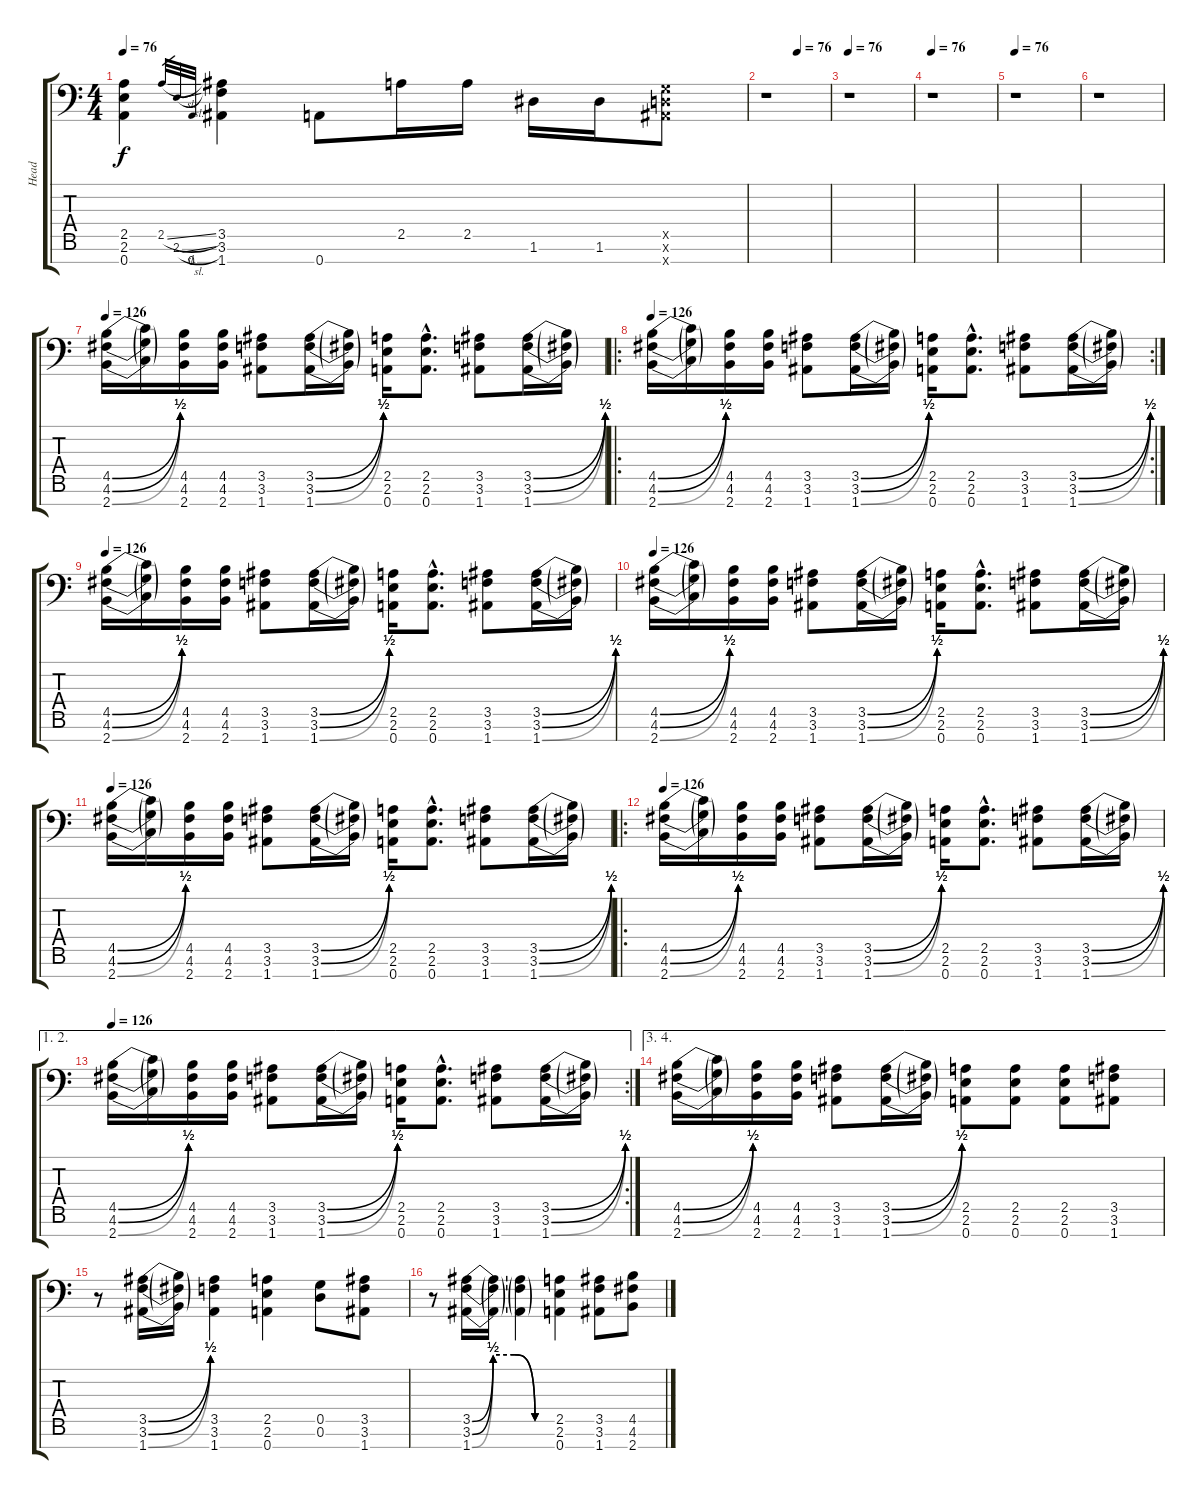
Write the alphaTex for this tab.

\track ("Head" "Head") {instrument overdrivenguitar}
\staff {score tabs}
\tuning (D4 A3 F3 C3 G2 D2 A1) {hide}
\ts (4 4)
\tempo 76
\clef f4
\ks c
(2.5 2.6 0.7).4{dy f} 2.5{sl}.32{gr} 2.6{sl}.32{gr} 0.7.32{gr} (3.5 3.6 1.7).4 0.7.8 2.5.16 2.5.16 1.6.16 1.6.16 (0.5{x} 0.6{x} 1.7{x}).8 |
\tempo (76 0.5)
r.1 |
\tempo 76
r.1 |
\tempo 76
r.1 |
\tempo 76
r.1 |
r.1 |
\tempo 126
(4.5{be (bend 0 0 60 2)} 4.6{be (bend 0 0 60 2)} 2.7{be (bend 0 0 60 2)}).16 (4.5{t} 4.6{t} 2.7{t}).16 (4.5 4.6 2.7).16 (4.5 4.6 2.7).16 (3.5 3.6 1.7).8 (3.5{be (bend 0 0 60 2)} 3.6{be (bend 0 0 60 2)} 1.7{be (bend 0 0 60 2)}).16 (3.5{t} 3.6{t} 1.7{t}).16 (2.5 2.6 0.7).16 (2.5{hac} 2.6{hac} 0.7{hac}).8{d} (3.5 3.6 1.7).8 (3.5{be (bend 0 0 60 2)} 3.6{be (bend 0 0 60 2)} 1.7{be (bend 0 0 60 2)}).16 (3.5{t} 3.6{t} 1.7{t}).16 |
\ro
\rc 2
\tempo 126
(4.5{be (bend 0 0 60 2)} 4.6{be (bend 0 0 60 2)} 2.7{be (bend 0 0 60 2)}).16 (4.5{t} 4.6{t} 2.7{t}).16 (4.5 4.6 2.7).16 (4.5 4.6 2.7).16 (3.5 3.6 1.7).8 (3.5{be (bend 0 0 60 2)} 3.6{be (bend 0 0 60 2)} 1.7{be (bend 0 0 60 2)}).16 (3.5{t} 3.6{t} 1.7{t}).16 (2.5 2.6 0.7).16 (2.5{hac} 2.6{hac} 0.7{hac}).8{d} (3.5 3.6 1.7).8 (3.5{be (bend 0 0 60 2)} 3.6{be (bend 0 0 60 2)} 1.7{be (bend 0 0 60 2)}).16 (3.5{t} 3.6{t} 1.7{t}).16 |
\tempo 126
(4.5{be (bend 0 0 60 2)} 4.6{be (bend 0 0 60 2)} 2.7{be (bend 0 0 60 2)}).16 (4.5{t} 4.6{t} 2.7{t}).16 (4.5 4.6 2.7).16 (4.5 4.6 2.7).16 (3.5 3.6 1.7).8 (3.5{be (bend 0 0 60 2)} 3.6{be (bend 0 0 60 2)} 1.7{be (bend 0 0 60 2)}).16 (3.5{t} 3.6{t} 1.7{t}).16 (2.5 2.6 0.7).16 (2.5{hac} 2.6{hac} 0.7{hac}).8{d} (3.5 3.6 1.7).8 (3.5{be (bend 0 0 60 2)} 3.6{be (bend 0 0 60 2)} 1.7{be (bend 0 0 60 2)}).16 (3.5{t} 3.6{t} 1.7{t}).16 |
\tempo 126
(4.5{be (bend 0 0 60 2)} 4.6{be (bend 0 0 60 2)} 2.7{be (bend 0 0 60 2)}).16 (4.5{t} 4.6{t} 2.7{t}).16 (4.5 4.6 2.7).16 (4.5 4.6 2.7).16 (3.5 3.6 1.7).8 (3.5{be (bend 0 0 60 2)} 3.6{be (bend 0 0 60 2)} 1.7{be (bend 0 0 60 2)}).16 (3.5{t} 3.6{t} 1.7{t}).16 (2.5 2.6 0.7).16 (2.5{hac} 2.6{hac} 0.7{hac}).8{d} (3.5 3.6 1.7).8 (3.5{be (bend 0 0 60 2)} 3.6{be (bend 0 0 60 2)} 1.7{be (bend 0 0 60 2)}).16 (3.5{t} 3.6{t} 1.7{t}).16 |
\tempo 126
(4.5{be (bend 0 0 60 2)} 4.6{be (bend 0 0 60 2)} 2.7{be (bend 0 0 60 2)}).16 (4.5{t} 4.6{t} 2.7{t}).16 (4.5 4.6 2.7).16 (4.5 4.6 2.7).16 (3.5 3.6 1.7).8 (3.5{be (bend 0 0 60 2)} 3.6{be (bend 0 0 60 2)} 1.7{be (bend 0 0 60 2)}).16 (3.5{t} 3.6{t} 1.7{t}).16 (2.5 2.6 0.7).16 (2.5{hac} 2.6{hac} 0.7{hac}).8{d} (3.5 3.6 1.7).8 (3.5{be (bend 0 0 60 2)} 3.6{be (bend 0 0 60 2)} 1.7{be (bend 0 0 60 2)}).16 (3.5{t} 3.6{t} 1.7{t}).16 |
\ro
\tempo 126
(4.5{be (bend 0 0 60 2)} 4.6{be (bend 0 0 60 2)} 2.7{be (bend 0 0 60 2)}).16 (4.5{t} 4.6{t} 2.7{t}).16 (4.5 4.6 2.7).16 (4.5 4.6 2.7).16 (3.5 3.6 1.7).8 (3.5{be (bend 0 0 60 2)} 3.6{be (bend 0 0 60 2)} 1.7{be (bend 0 0 60 2)}).16 (3.5{t} 3.6{t} 1.7{t}).16 (2.5 2.6 0.7).16 (2.5{hac} 2.6{hac} 0.7{hac}).8{d} (3.5 3.6 1.7).8 (3.5{be (bend 0 0 60 2)} 3.6{be (bend 0 0 60 2)} 1.7{be (bend 0 0 60 2)}).16 (3.5{t} 3.6{t} 1.7{t}).16 |
\ae (1 2)
\rc 2
\tempo 126
(4.5{be (bend 0 0 60 2)} 4.6{be (bend 0 0 60 2)} 2.7{be (bend 0 0 60 2)}).16 (4.5{t} 4.6{t} 2.7{t}).16 (4.5 4.6 2.7).16 (4.5 4.6 2.7).16 (3.5 3.6 1.7).8 (3.5{be (bend 0 0 60 2)} 3.6{be (bend 0 0 60 2)} 1.7{be (bend 0 0 60 2)}).16 (3.5{t} 3.6{t} 1.7{t}).16 (2.5 2.6 0.7).16 (2.5{hac} 2.6{hac} 0.7{hac}).8{d} (3.5 3.6 1.7).8 (3.5{be (bend 0 0 60 2)} 3.6{be (bend 0 0 60 2)} 1.7{be (bend 0 0 60 2)}).16 (3.5{t} 3.6{t} 1.7{t}).16 |
\ae (3 4)
(4.5{be (bend 0 0 60 2)} 4.6{be (bend 0 0 60 2)} 2.7{be (bend 0 0 60 2)}).16 (4.5{t} 4.6{t} 2.7{t}).16 (4.5 4.6 2.7).16 (4.5 4.6 2.7).16 (3.5 3.6 1.7).8 (3.5{be (bend 0 0 60 2)} 3.6{be (bend 0 0 60 2)} 1.7{be (bend 0 0 60 2)}).16 (3.5{t} 3.6{t} 1.7{t}).16 (2.5 2.6 0.7).8 (2.5 2.6 0.7).8 (2.5 2.6 0.7).8 (3.5 3.6 1.7).8 |
r.8 (3.5{be (bend 0 0 60 2)} 3.6{be (bend 0 0 60 2)} 1.7{be (bend 0 0 60 2)}).16 (3.5{t} 3.6{t} 1.7{t}).16 (3.5 3.6 1.7).4 (2.5 2.6 0.7).4 (0.5 0.6).8 (3.5 3.6 1.7).8 |
r.8 (3.5{be (custom 0 0 15 2 30 2 45 0 60 0)} 3.6{be (custom 0 0 15 2 30 2 45 0 60 0)} 1.7{be (custom 0 0 15 2 30 2 45 0 60 0)}).16 (3.5{t} 3.6{t} 1.7{t}).16 (3.5{t} 3.6{t} 1.7{t}).4 (2.5 2.6 0.7).4 (3.5 3.6 1.7).8 (4.5 4.6 2.7).8
